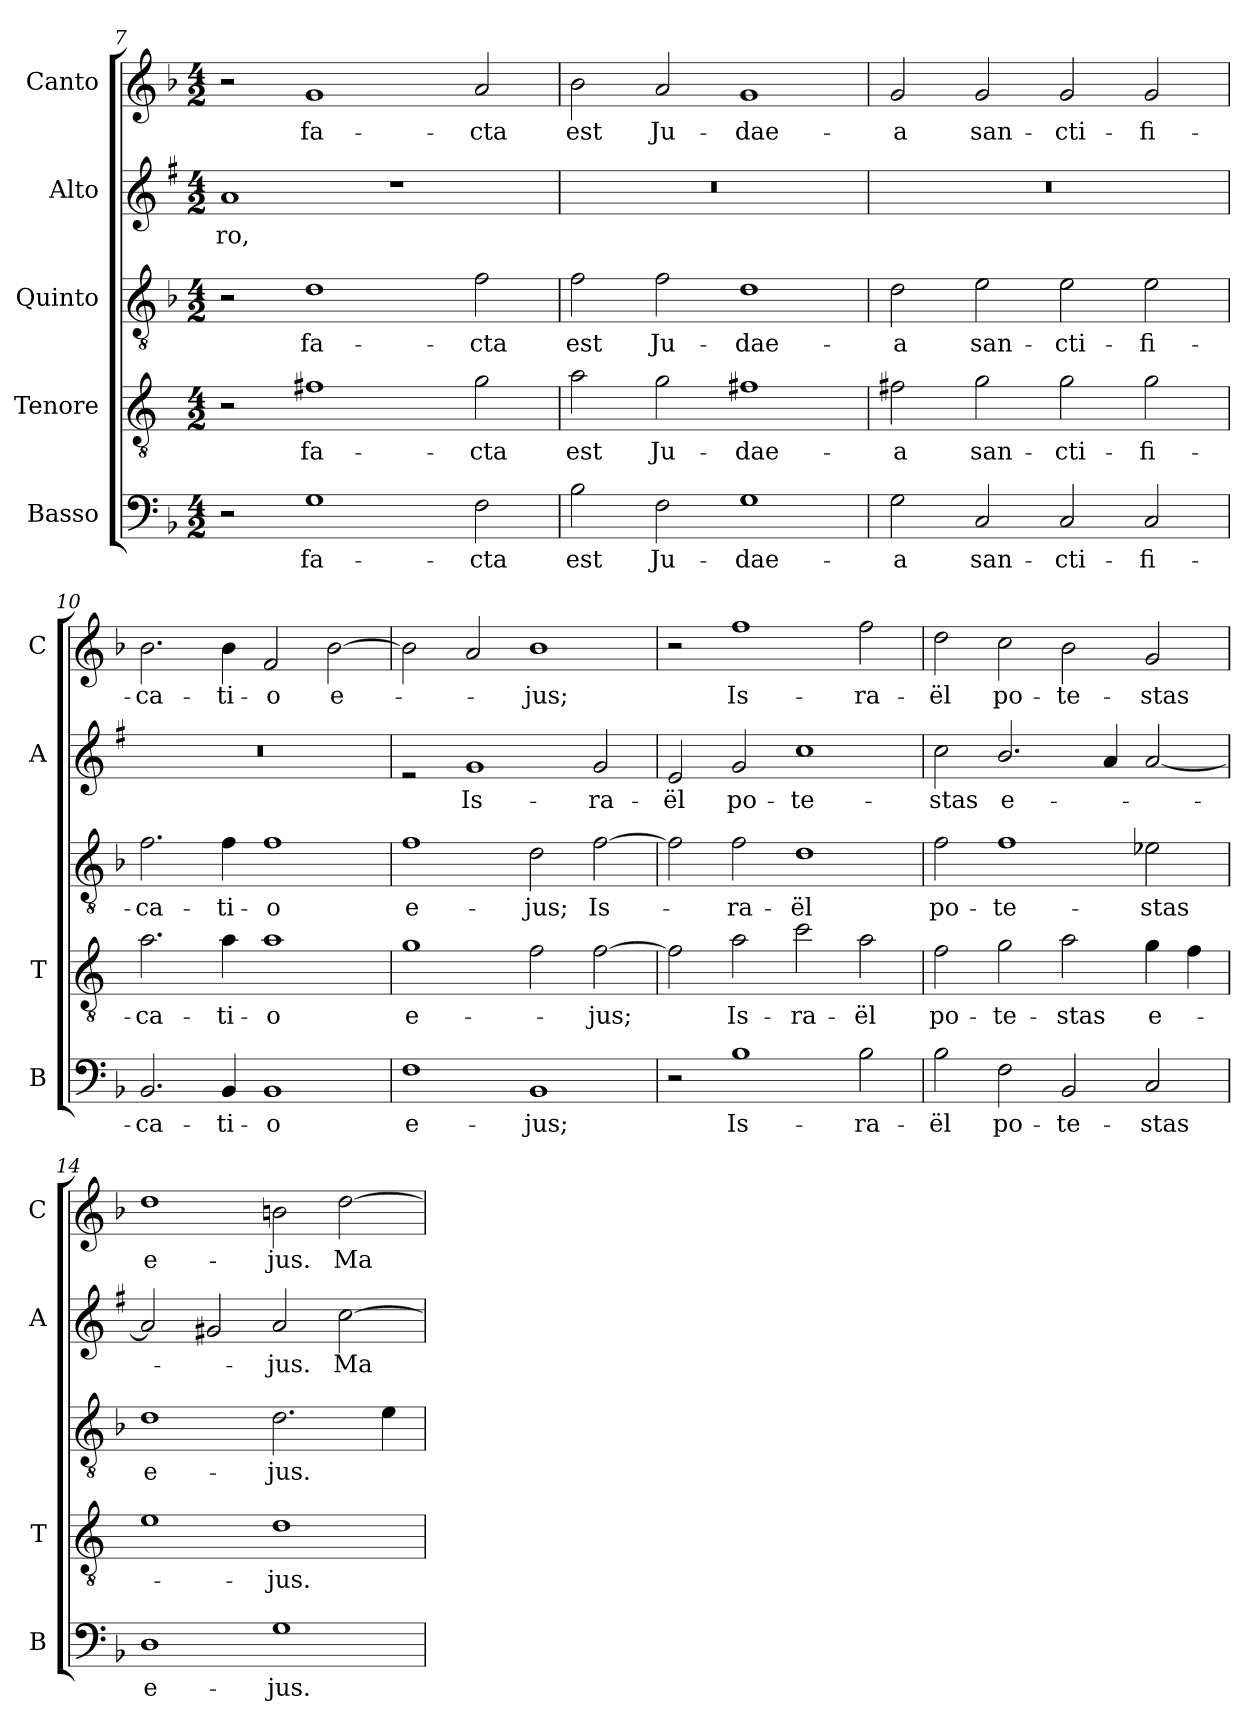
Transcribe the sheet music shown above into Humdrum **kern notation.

**kern	**text	**kern	**text	**kern	**text	**kern	**text	**kern	**text
*part5	*part5	*part4	*part4	*part3	*part3	*part2	*part2	*part1	*part1
*staff5	*staff5	*staff4	*staff4	*staff3	*staff3	*staff2	*staff2	*staff1	*staff1
*I"Basso	*	*I"Tenore	*	*I"Quinto	*	*I"Alto	*	*I"Canto	*
*I'B	*	*I'T	*	*	*	*I'A	*	*I'C	*
*clefF4	*	*clefGv2	*	*clefGv2	*	*clefG2	*	*clefG2	*
*	*	*ITrd4c7	*	*	*	*ITrd1c2	*	*	*
*k[b-]	*	*k[b-]	*	*k[b-]	*	*k[b-]	*	*k[b-]	*
*F:	*	*F:	*	*F:	*	*F:	*	*F:	*
*M4/2	*	*M4/2	*	*M4/2	*	*M4/2	*	*M4/2	*
=7	=7	=7	=7	=7	=7	=7	=7	=7	=7
!	!	!	!	!	!	!	!LO:LY:b	!	!
2r	.	2r	.	2r	.	1g	-ro,	2r	.
!	!LO:LY:b	!	!LO:LY:b	!	!LO:LY:b	!	!	!	!LO:LY:b
1G	fa-	1Bn	fa-	1d	fa-	.	.	1g	fa-
.	.	.	.	.	.	1r	.	.	.
!	!LO:LY:b	!	!LO:LY:b	!	!LO:LY:b	!	!	!	!LO:LY:b
2F\	-cta	2c\	-cta	2f\	-cta	.	.	2a/	-cta
=8	=8	=8	=8	=8	=8	=8	=8	=8	=8
!	!LO:LY:b	!	!LO:LY:b	!	!LO:LY:b	!	!	!	!LO:LY:b
2B-\	est	2d\	est	2f\	est	0r	.	2b-\	est
!	!LO:LY:b	!	!LO:LY:b	!	!LO:LY:b	!	!	!	!LO:LY:b
2F\	Ju-	2c\	Ju-	2f\	Ju-	.	.	2a/	Ju-
!	!LO:LY:b	!	!LO:LY:b	!	!LO:LY:b	!	!	!	!LO:LY:b
1G	-dae-	1Bn	-dae-	1d	-dae-	.	.	1g	-dae-
=9	=9	=9	=9	=9	=9	=9	=9	=9	=9
!	!LO:LY:b	!	!LO:LY:b	!	!LO:LY:b	!	!	!	!LO:LY:b
2G\	-a	2Bn\	-a	2d\	-a	0r	.	2g/	-a
!	!LO:LY:b	!	!LO:LY:b	!	!LO:LY:b	!	!	!	!LO:LY:b
2C/	san-	2c\	san-	2e\	san-	.	.	2g/	san-
!	!LO:LY:b	!	!LO:LY:b	!	!LO:LY:b	!	!	!	!LO:LY:b
2C/	-cti-	2c\	-cti-	2e\	-cti-	.	.	2g/	-cti-
!	!LO:LY:b	!	!LO:LY:b	!	!LO:LY:b	!	!	!	!LO:LY:b
2C/	-fi-	2c\	-fi-	2e\	-fi-	.	.	2g/	-fi-
!!LO:LB:g=z
=10	=10	=10	=10	=10	=10	=10	=10	=10	=10
!	!LO:LY:b	!	!LO:LY:b	!	!LO:LY:b	!	!	!	!LO:LY:b
2.BB-/	-ca-	2.d\	-ca-	2.f\	-ca-	0r	.	2.b-\	-ca-
!	!LO:LY:b	!	!LO:LY:b	!	!LO:LY:b	!	!	!	!LO:LY:b
4BB-/	-ti-	4d\	-ti-	4f\	-ti-	.	.	4b-\	-ti-
!	!LO:LY:b	!	!LO:LY:b	!	!LO:LY:b	!	!	!	!LO:LY:b
1BB-	-o	1d	-o	1f	-o	.	.	2f/	-o
!	!	!	!	!	!	!	!	!	!LO:LY:b
.	.	.	.	.	.	.	.	[2b-\	e-
=11	=11	=11	=11	=11	=11	=11	=11	=11	=11
!	!LO:LY:b	!	!LO:LY:b	!	!LO:LY:b	!	!	!	!
1F	e-	1c	e-	1f	e-	2rf	.	2b-\]	.
!	!	!	!	!	!	!	!LO:LY:b	!	!
.	.	.	.	.	.	1f	Is-	2a/	.
!	!LO:LY:b	!	!	!	!LO:LY:b	!	!	!	!LO:LY:b
1BB-	-jus;	2B-\	.	2d\	-jus;	.	.	1b-	-jus;
!	!	!	!LO:LY:b	!	!LO:LY:b	!	!LO:LY:b	!	!
.	.	[2B-\	-jus;	[2f\	Is-	2f/	-ra-	.	.
=12	=12	=12	=12	=12	=12	=12	=12	=12	=12
!	!	!	!	!	!	!	!LO:LY:b	!	!
2r	.	2B-\]	.	2f\]	.	2d/	-ël	2r	.
!	!LO:LY:b	!	!LO:LY:b	!	!LO:LY:b	!	!LO:LY:b	!	!LO:LY:b
1B-	Is-	2d\	Is-	2f\	-ra-	2f/	po-	1ff	Is-
!	!	!	!LO:LY:b	!	!LO:LY:b	!	!LO:LY:b	!	!
.	.	2f\	-ra-	1d	-ël	1b-	-te-	.	.
!	!LO:LY:b	!	!LO:LY:b	!	!	!	!	!	!LO:LY:b
2B-\	-ra-	2d\	-ël	.	.	.	.	2ff\	-ra-
=13	=13	=13	=13	=13	=13	=13	=13	=13	=13
!	!LO:LY:b	!	!LO:LY:b	!	!LO:LY:b	!	!LO:LY:b	!	!LO:LY:b
2B-\	-ël	2B-\	po-	2f\	po-	2b-\	-stas	2dd\	-ël
!	!LO:LY:b	!	!LO:LY:b	!	!LO:LY:b	!	!LO:LY:b	!	!LO:LY:b
2F\	po-	2c\	-te-	1f	-te-	2.a/	e-	2cc\	po-
!	!LO:LY:b	!	!LO:LY:b	!	!	!	!	!	!LO:LY:b
2BB-/	-te-	2d\	-stas	.	.	.	.	2b-\	-te-
.	.	.	.	.	.	4g/	.	.	.
!	!LO:LY:b	!	!LO:LY:b	!	!LO:LY:b	!	!	!	!LO:LY:b
2C/	-stas	4c\	e-	2e-X\	-stas	[2g/	.	2g/	-stas
.	.	4B-\	.	.	.	.	.	.	.
=14	=14	=14	=14	=14	=14	=14	=14	=14	=14
!	!LO:LY:b	!	!	!	!LO:LY:b	!	!	!	!LO:LY:b
1D	e-	1A	.	1d	e-	2g/]	.	1dd	e-
.	.	.	.	.	.	2f#X/	.	.	.
!	!LO:LY:b	!	!LO:LY:b	!	!LO:LY:b	!	!LO:LY:b	!	!LO:LY:b
1G	-jus.	1G	-jus.	2.d\	-jus.	2g/	-jus.	2bn\	-jus.
!	!	!	!	!	!	!	!LO:LY:b	!	!LO:LY:b
.	.	.	.	.	.	[2b-\	Ma-	[2dd\	Ma-
.	.	.	.	4e\	.	.	.	.	.
=	=	=	=	=	=	=	=	=	=
*-	*-	*-	*-	*-	*-	*-	*-	*-	*-
